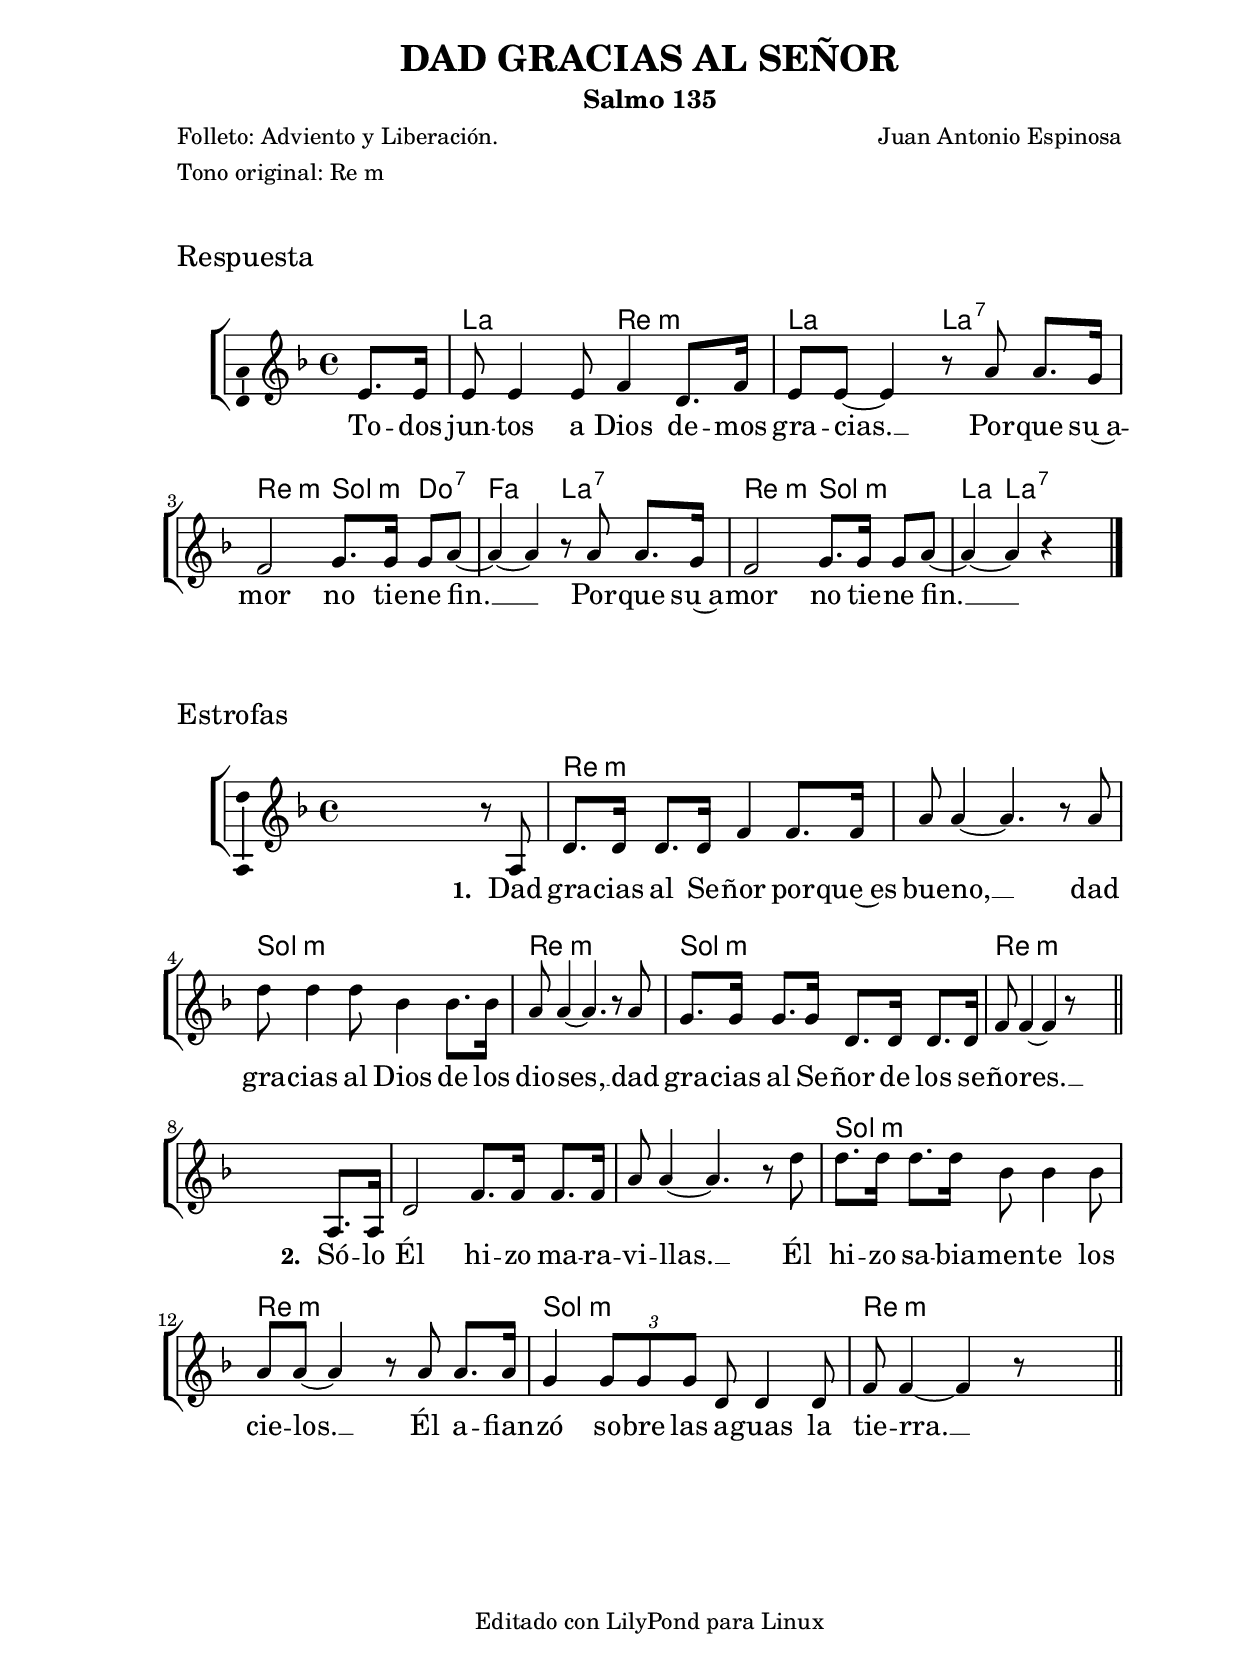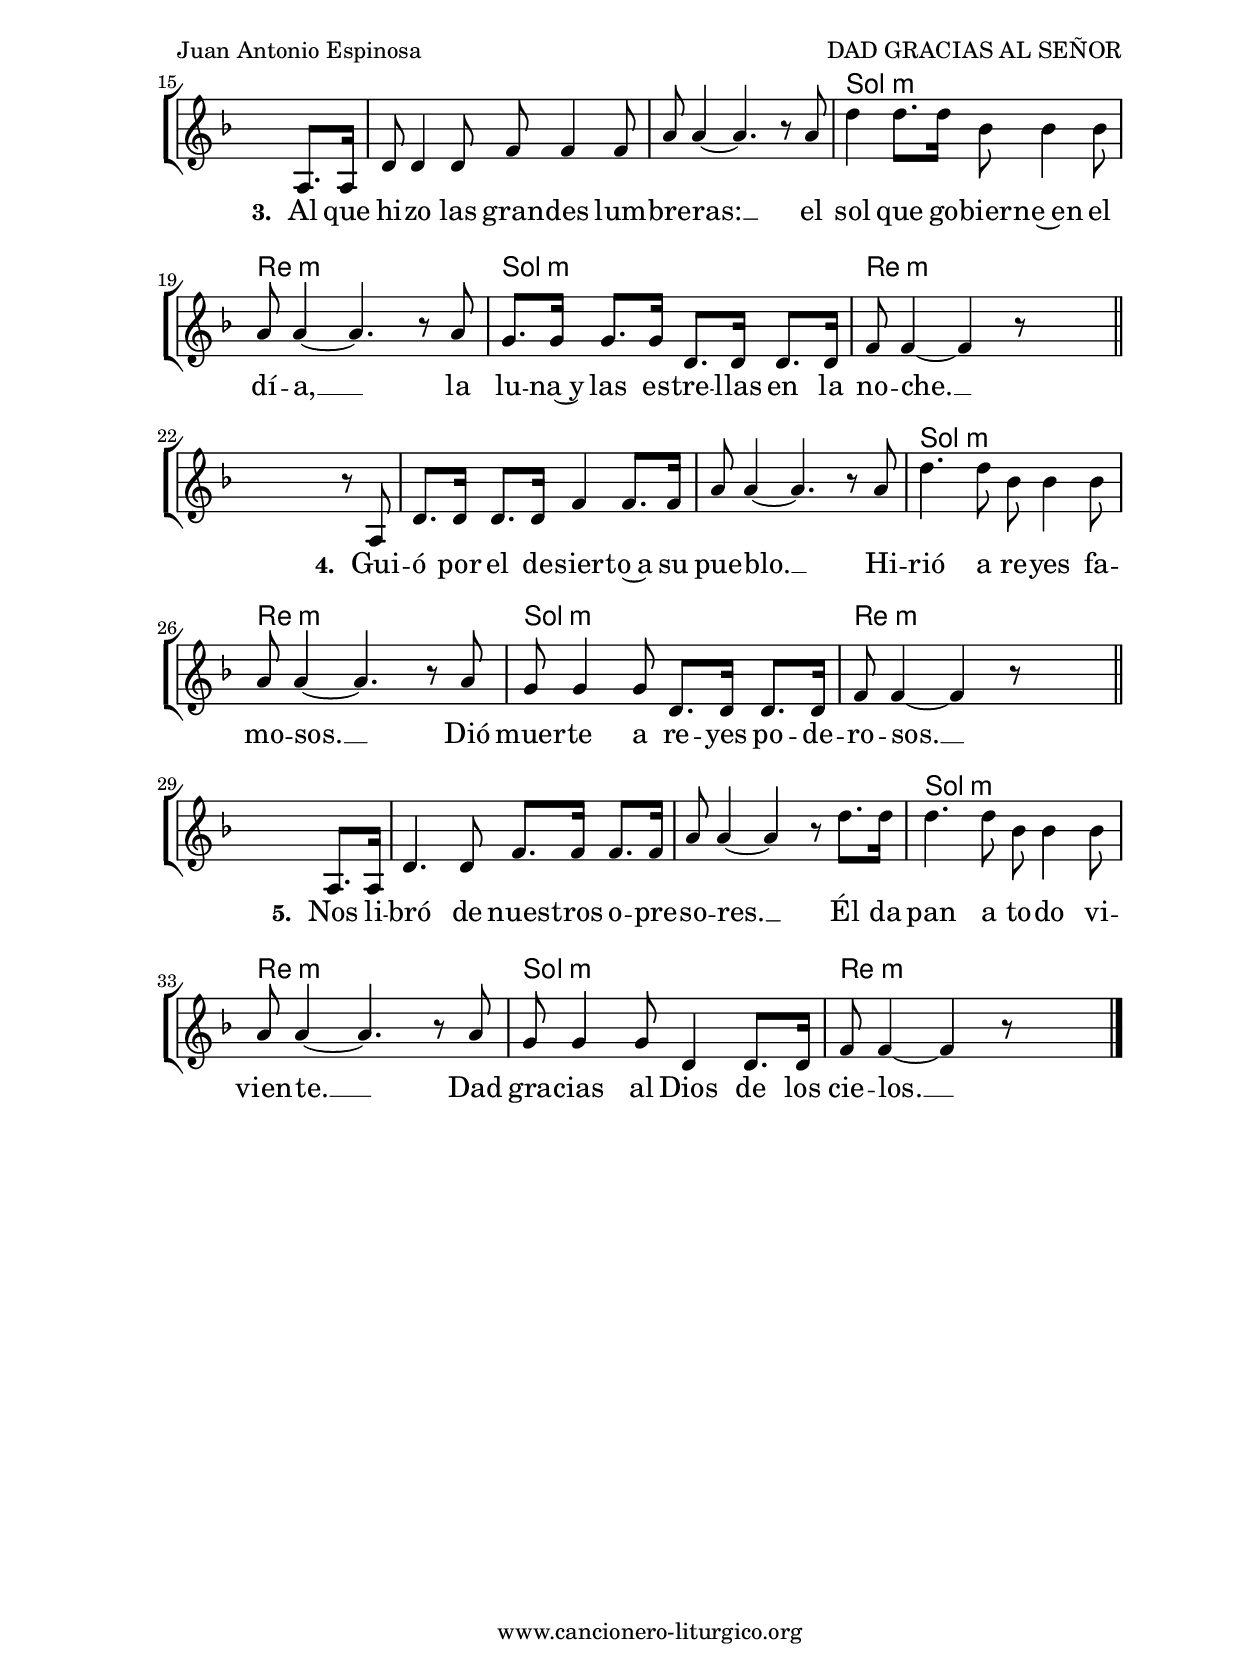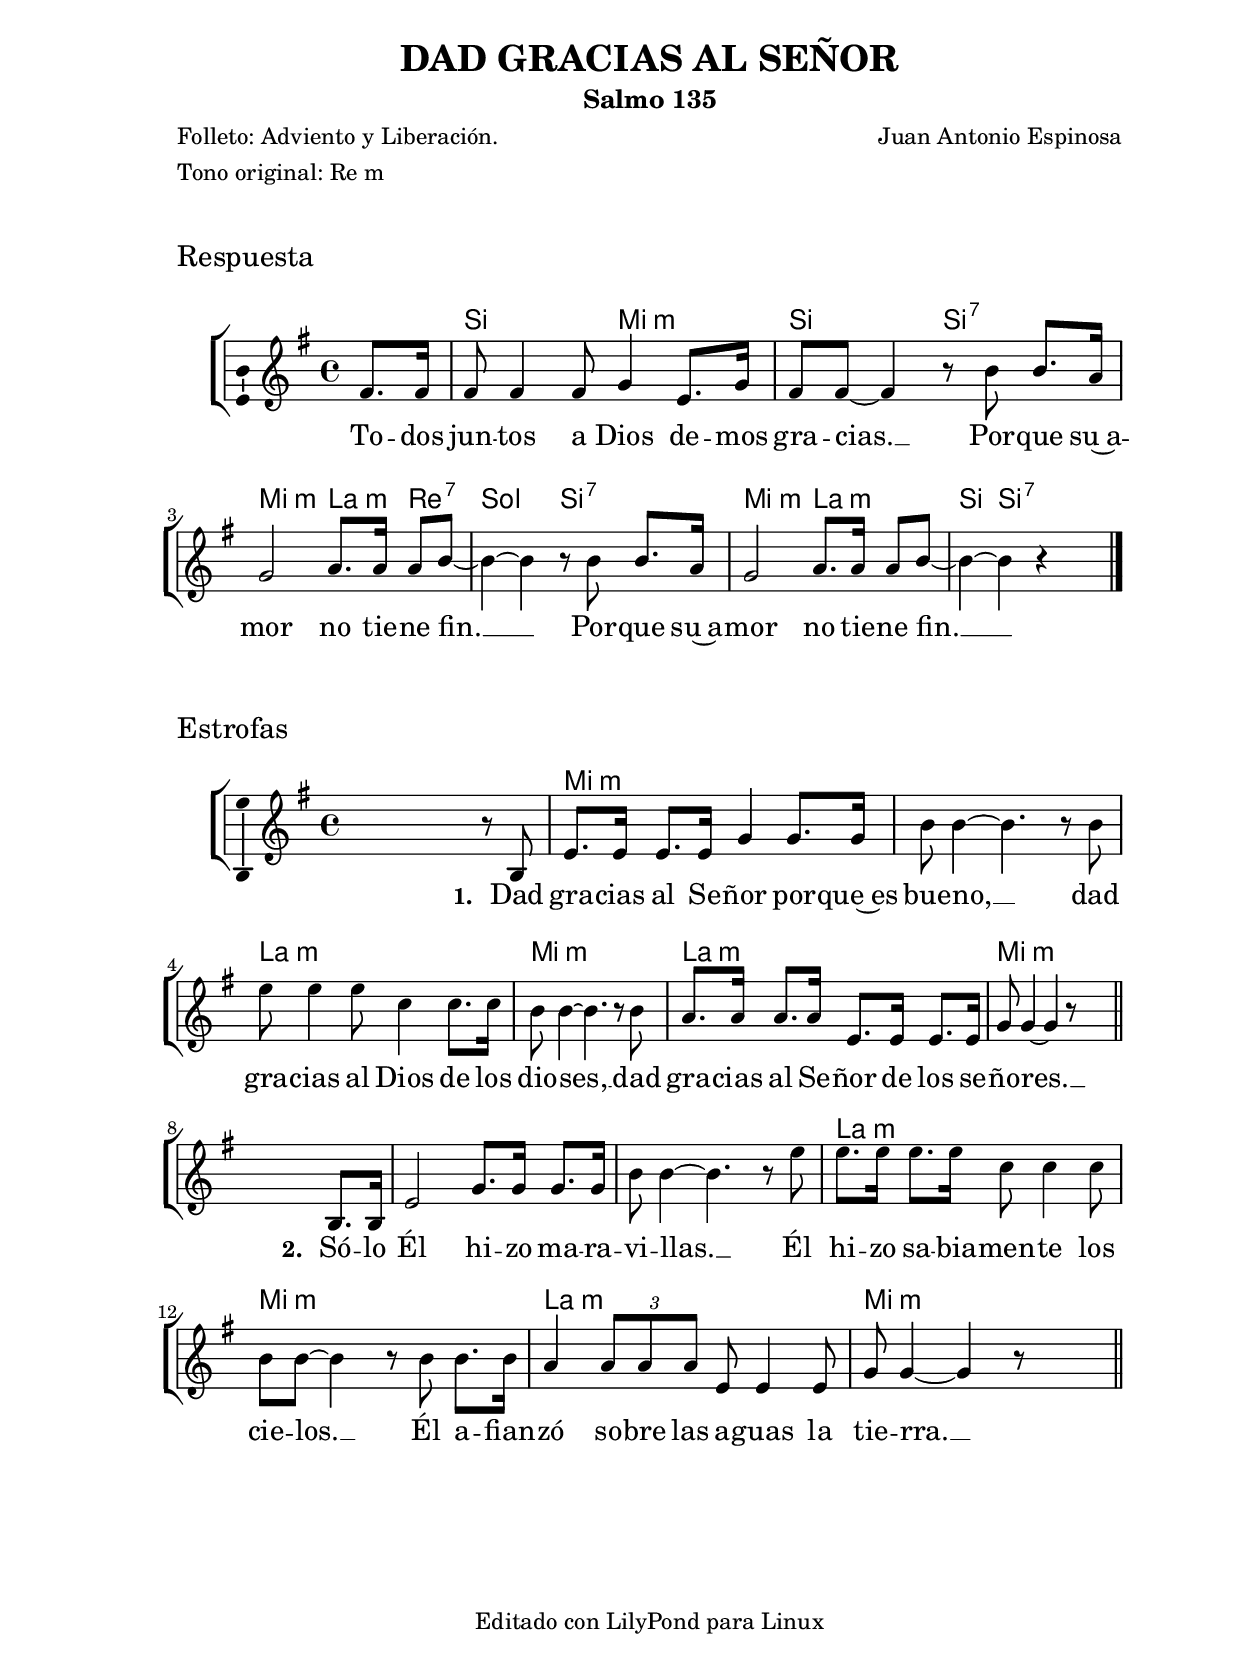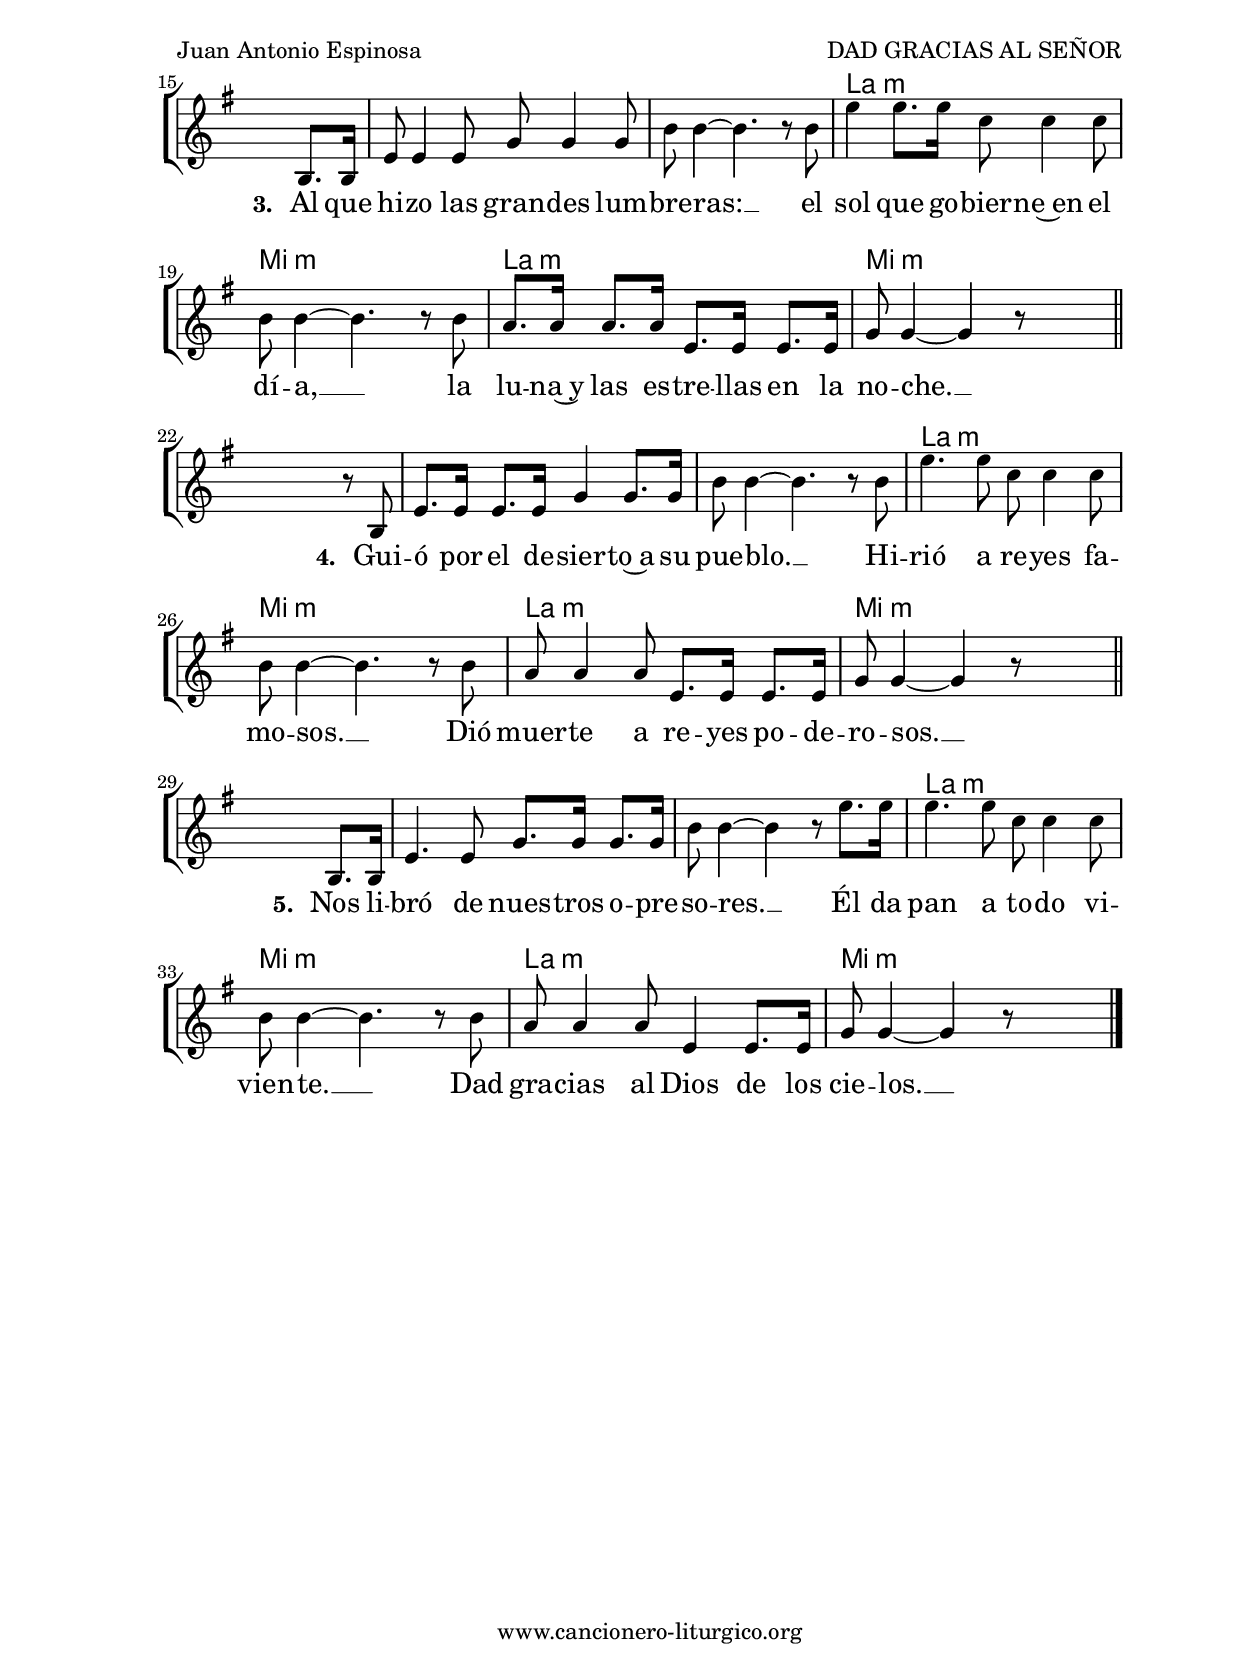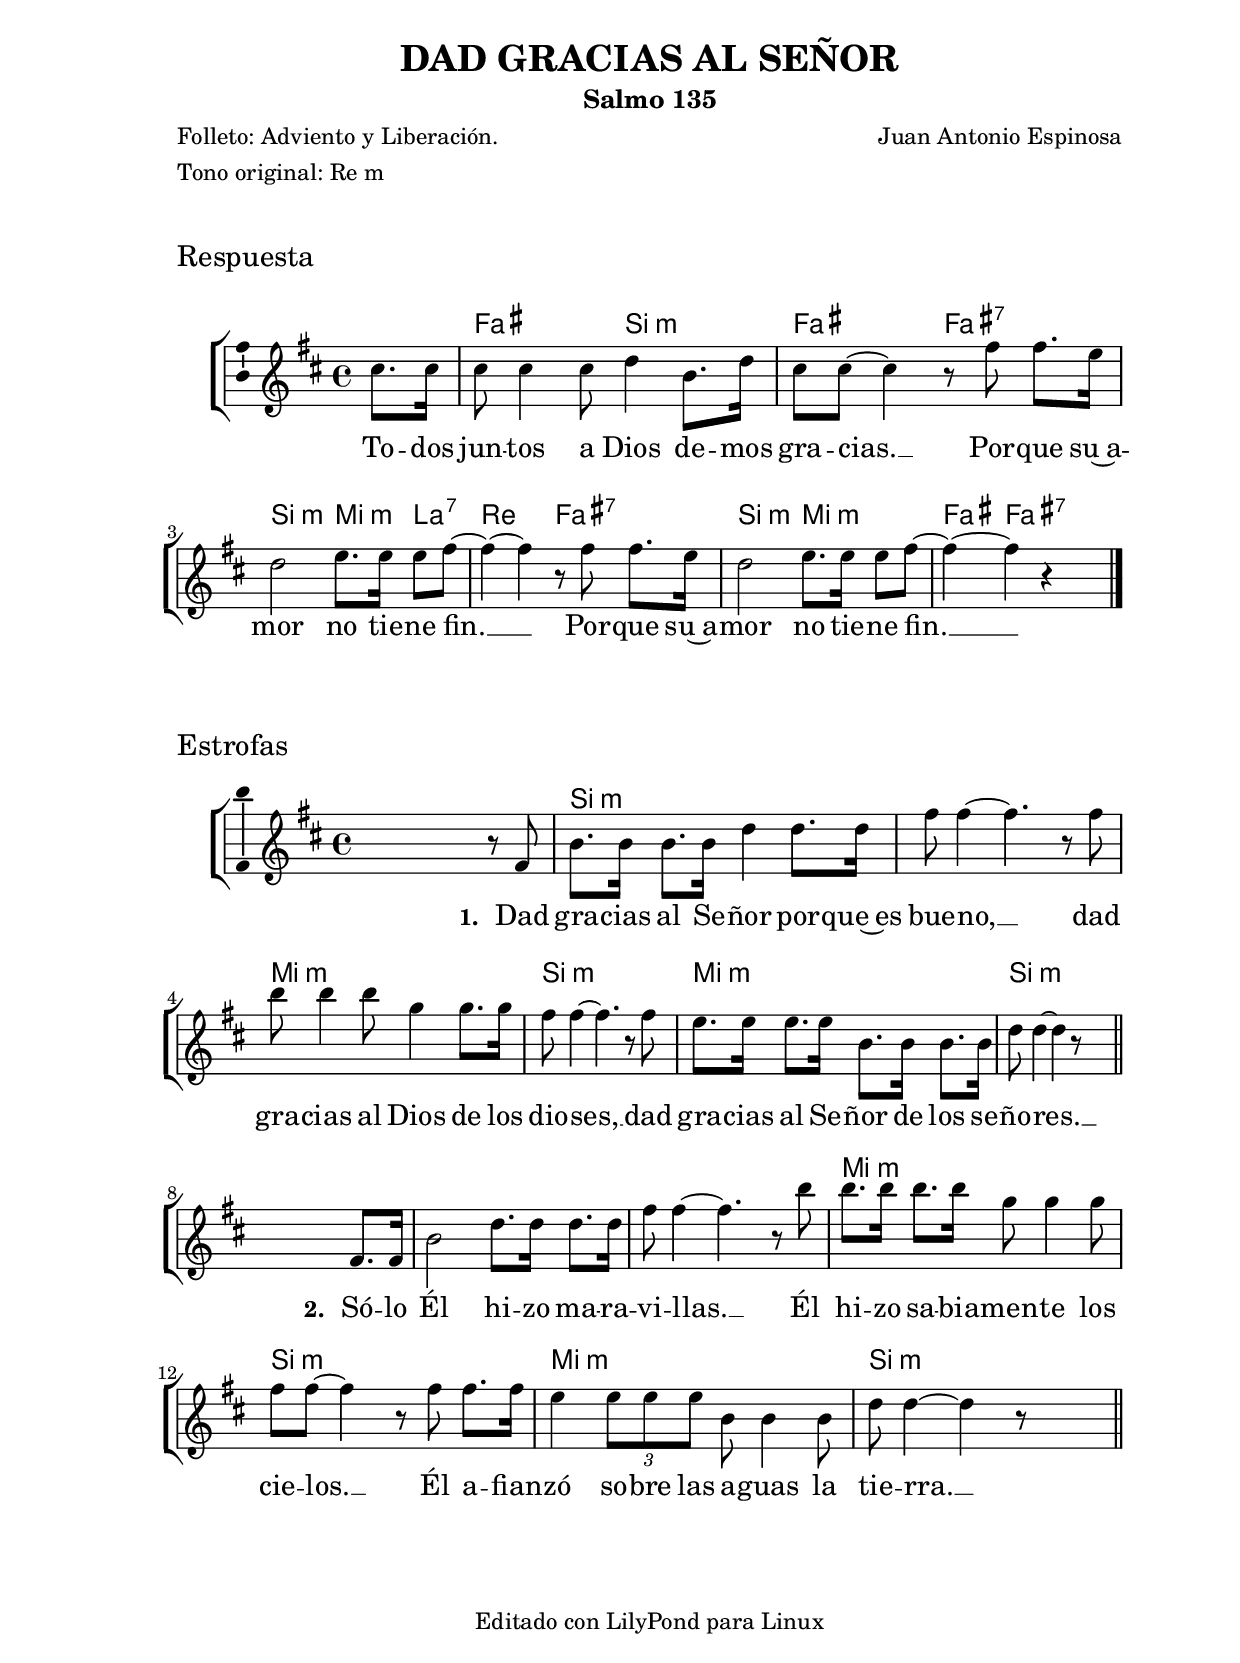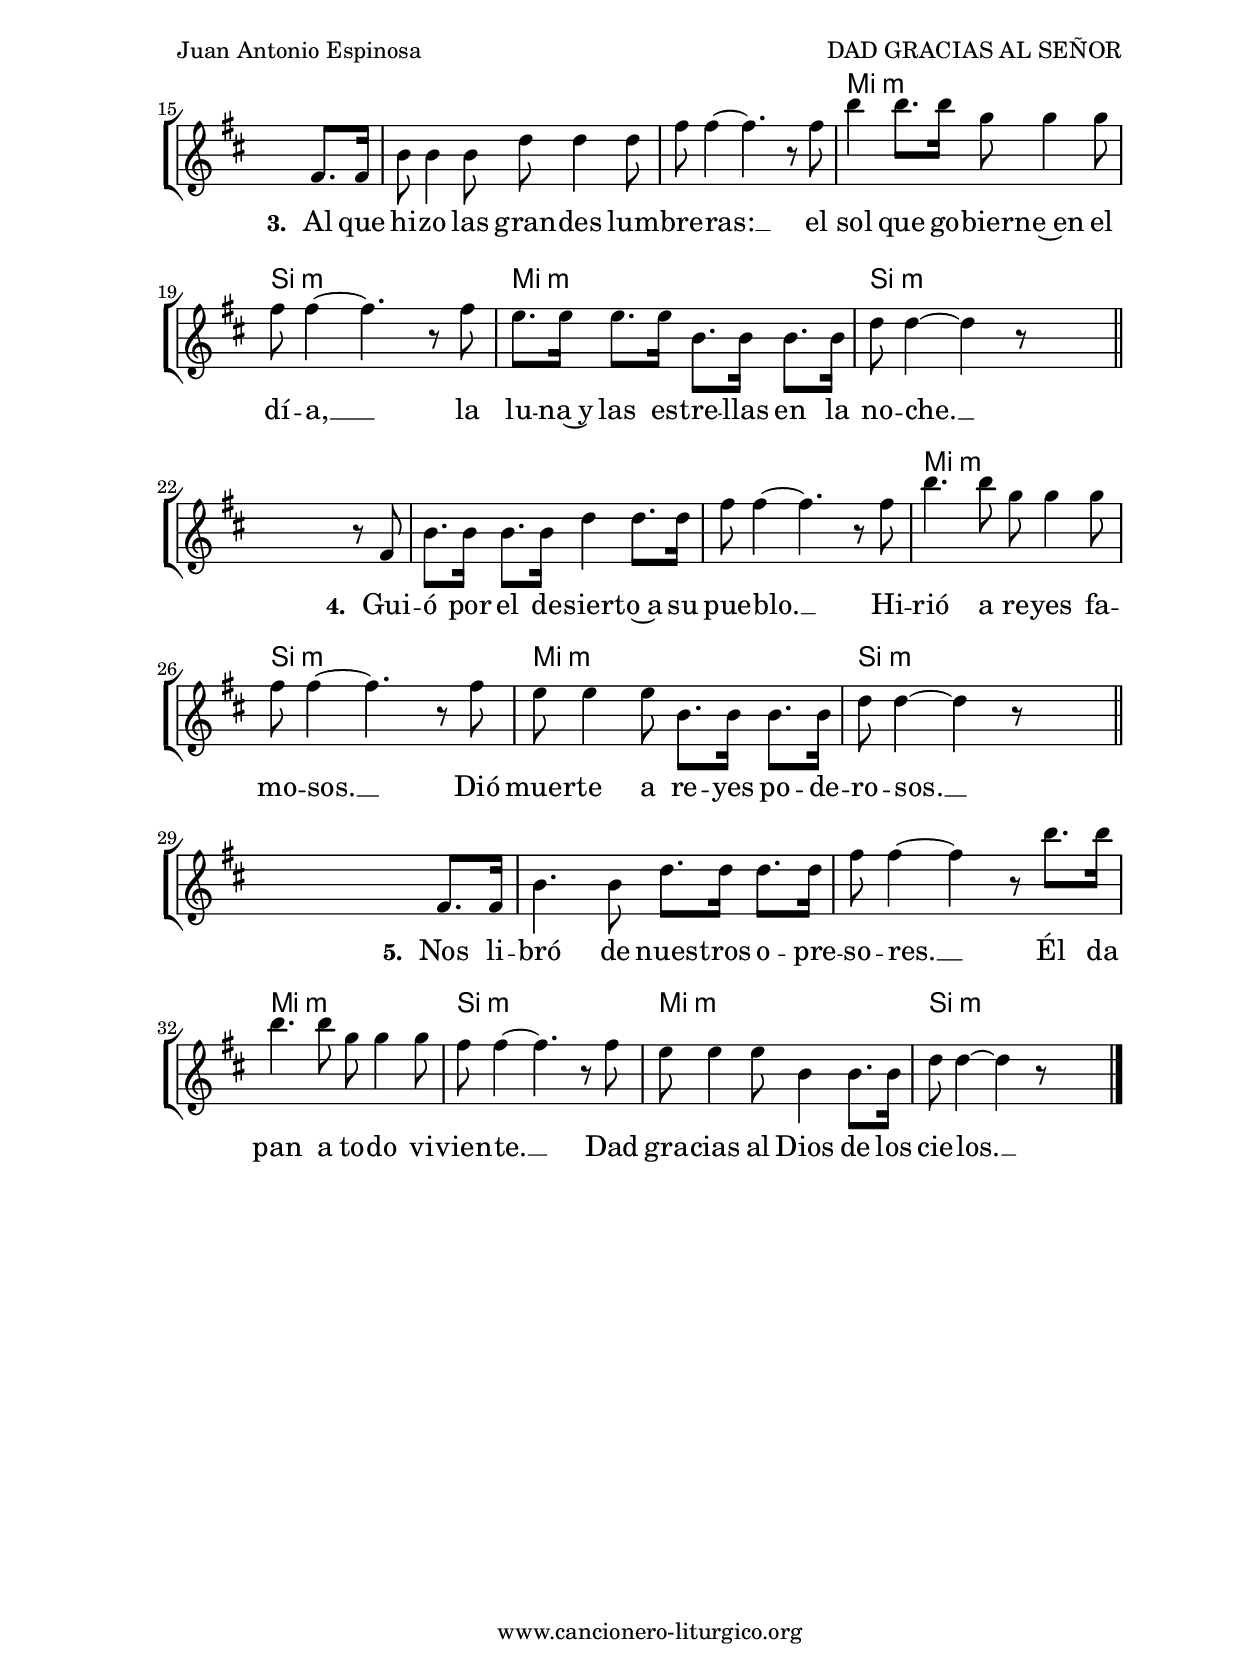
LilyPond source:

%
%para convertir .midi en .wav:
%timidity filename.midi -Ow -o finename.wav
%
%
%Para convertir de .wav a .mp3:
%lame -h -m j filename.wav
%
%
%para escuchar el midi:
%timidity nombrefichero.midi
%


%versión de lilypond para la que se ha escrito esta partitura:
\version "2.16.0"

	%Tamaño papel
	#(set-default-paper-size "a4")
	%Tamaño partitura
	#(set-global-staff-size 20)
	%No responde al pulsar sobre una nota
	#(ly:set-option 'point-and-click #f)

%parámetros del encabezamiento:
\header {
	title = "DAD GRACIAS AL SEÑOR"
	subtitle = "Salmo 135"
	composer = "Juan Antonio Espinosa"
	poet = "Folleto: Adviento y Liberación."
	meter = "Canciones de lucha y esperanza"
	meter = "Tono original: Re m"
	arranger = ""
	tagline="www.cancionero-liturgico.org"
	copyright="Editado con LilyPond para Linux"
	}

%parámetros asociados al papel:
\paper  {
	oddHeaderMarkup = \markup {\fill-line { \on-the-fly #not-first-page \fromproperty #'header:title \on-the-fly #not-first-page \fromproperty #'header:composer }}
	evenHeaderMarkup = \markup {\fill-line { \fromproperty #'header:composer \fromproperty #'header:title }}
	#(set-paper-size "a4")
	print-page-number = ##f
	first-page-number = 1
	print-first-page-number = ##f
	head-separation = 3.0 \cm
	top-margin = 2.0 \cm
	bottom-margin = 0.5\cm
	left-margin = 3.0 \cm
	line-width = 16.0 \cm 
	indent = 8\mm
	interscoreline = 2.\mm
	between-system-space = 15\mm
%	para que las partituras no llenen la hoja:
	ragged-bottom = ##t
%	idem para la última hoja:
	ragged-last-bottom = ##f
%	para que las partituras llenen el ancho del papel:
	ragged-last = ##f
	after-title-space = 2.5 \cm
%page-count=2
%system-count=8

	%Flexible Vertical Spacing
	markup-system-spacing =
	#'((basic-distance . 5) (minimum-distance . 3) (padding . 3))
	score-markup-spacing =
	#'((basic-distance . 15) (minimum-distance . 10) (padding . 3))
%	score-system-spacing =
%	#'((basic-distance . 15) (minimum-distance . 10) (padding . 5))
	system-system-spacing =
	#'((basic-distance . 5) (minimum-distance . 3) (padding . 3))
	markup-markup-spacing =
	#'((basic-distance . 20) (minimum-distance . 15) (padding . 3))
	last-bottom-spacing =
	#'((basic-distance . 5) (minimum-distance . 5) (padding . 3))
%	top-system-spacing =
%	#'((basic-distance . 10) (minimum-distance . 5) (padding . 3))
%	top-markup-spacing =
%	#'((basic-distance . 15) (minimum-distance . 10) (padding . 3))

	}


%parámetros que afectan a toda la partitura:
global =  {
	%clave de sol (G):
	\clef G
	%armadura:
%	\transpose e f
	\key d \minor
	\tempo 4=100
	\set Score.tempoHideNote = ##t
	}


%%%%%%%%%%%%%%%%%%%%%%%%%%%%%%%%%%%%%%%%%%%%%%%%%%%%%%%
%%%%%%%%%%%%%%%%%%%%%%%%%%%%%%%%%%%%%%%%%%%%%%%%%%%%%%%
%%%%%%%%%%%%%%%%%%%%%%%%%%%%%%%%%%%%%%%%%%%%%%%%%%%%%%%


acordesrespuno = {
	\italianChords
	\chordmode {
%%%	\transpose b c'
{

s4
a2 d:m a a:7 d:m g4:m c:7 f2 a:7 d:m g:m a4 a:7 s2

}
}
}

melodiarespuno = 
%%%	\transpose b c'
{
	\relative c'{

\time 4/4

\partial4 e8. e16
e8 e4 e8 f4 d8. f16
e8 e8~e4 r8 a8 a8. g16
f2 g8. g16 g8 a8~
a4~a r8 a8 a8. g16
f2 g8. g16 g8 a8~
a4~a r4 s4

\bar "|."
}
}


textorespuno = \lyricmode {

To -- dos jun -- tos a Dios de -- mos gra -- cias. __
Por -- que su~a -- mor no tie -- ne fin. __
Por -- que su~a -- mor no tie -- ne fin. __

	}

acordesrespunoStaff = \context ChordNames = acordesrespunoStaff <<
	\set chordChanges = ##t
	\acordesrespuno
	>>


vozrespunoStaff = \context Voice = vozrespunoStaff
\with {\consists "Ambitus_engraver"}
<<
%	\set Staff.instrumentName = ""
%	\set Staff.shortInstrumentName = ""
%	\set Staff.midiInstrument = #"clarinet"
%	\set Staff.midiInstrument = #"cello"
%	\set Staff.midiInstrument = #"flute"
	\set Staff.midiInstrument = #"electric guitar (jazz)"
%	\set Staff.midiInstrument = #"english horn"
%	\set Staff.midiInstrument = #"violin"
%	\set Staff.midiInstrument = #"glockenspiel"
	\set Staff.midiMinimumVolume = #0.7
	\set Staff.midiMaximumVolume = #0.9
	\global
	\melodiarespuno
	>>

textorespunoStaff = \context Lyrics = textorespunoStaff <<
	\lyricsto vozrespunoStaff \textorespuno
	>>


%%%%%%%%%%%%%%%%%%%%%%%%%%%%%%%%%%%%%%%%%%%%%%%%%%%%%%%
%%%%%%%%%%%%%%%%%%%%%%%%%%%%%%%%%%%%%%%%%%%%%%%%%%%%%%%
%%%%%%%%%%%%%%%%%%%%%%%%%%%%%%%%%%%%%%%%%%%%%%%%%%%%%%%


acordesrespest = {
	\italianChords
	\chordmode {
%%%	\transpose b c'
{

s1 d1:m d:m g:m d:m g:m d:m

s1 d1:m d:m g:m d:m g:m d:m

s1 d1:m d:m g:m d:m g:m d:m

s1 d1:m d:m g:m d:m g:m d:m

s1 d1:m d:m g:m d:m g:m d:m

}
}
}

melodiarespest = 
%%%	\transpose b c'
{
	\relative c'{

\time 4/4

s2 s4 r8 a8
d8. d16 d8. d16 f4 f8. f16
a8 a4~a4. r8 a8
d8 d4 d8 bes4 bes8. bes16
a8 a4~a4. r8 a8
g8. g16 g8. g16 d8. d16 d8. d16
f8 f4~f r8 s4

\break
\bar "||"

s2 s4 a,8. a16
d2 f8. f16 f8. f16
a8 a4~a4. r8 d8
d8. d16 d8. d16 bes8 bes4 bes8
a8 a8~a4 r8 a8 a8. a16
g4 \times 2/3 {g8 g8 g8} d8 d4 d8
f8 f4~f r8 s4

\break
\bar "||"

s2 s4 a,8. a16
d8 d4 d8 f8 f4 f8
a8 a4~a4. r8 a8
d4 d8. d16 bes8 bes4 bes8
a8 a4~a4. r8 a8
g8. g16 g8. g16 d8. d16 d8. d16
f8 f4~f r8 s4

\break
\bar "||"

s2 s4 r8 a,8
d8. d16 d8. d16 f4 f8. f16
a8 a4~a4. r8 a8
d4. d8 bes8 bes4 bes8
a8 a4~a4. r8 a8
g8 g4 g8 d8. d16 d8. d16
f8 f4~f r8 s4

\break
\bar "||"

s2 s4 a,8. a16
d4. d8 f8. f16 f8. f16
a8 a4~a4 r8 d8. d16
d4. d8 bes8 bes4 bes8
a8 a4~a4. r8 a8
g8 g4 g8 d4 d8. d16
f8 f4~f r8 s4

\bar "|."
}
}


textorespest = \lyricmode {

\set stanza =#"1. " Dad gra -- cias al Se -- ñor por -- que~es bue -- no, __
dad gra -- cias al Dios de los dio -- ses, __
dad gra -- cias al Se -- ñor de los se -- ño -- res. __

\set stanza =#"2. " Só -- lo Él hi -- zo ma -- ra -- vi -- llas. __
Él hi -- zo sa -- bia -- men -- te los cie -- los. __
Él a -- fian -- zó so -- bre las a -- guas la tie -- rra. __

\set stanza =#"3. " Al que hi -- zo las gran -- des lum -- bre -- ras: __
el sol que go -- bier -- ne~en el dí -- a, __
la lu -- na~y las es -- tre -- llas en la no -- che. __

\set stanza =#"4. " Gui -- ó por el de -- sier -- to~a su pue -- blo. __
Hi -- rió a re -- yes fa -- mo -- sos. __
Dió muer -- te a re -- yes po -- de -- ro -- sos. __

\set stanza =#"5. " Nos li -- bró de nues -- tros o -- pre -- so -- res. __
Él da pan a to -- do vi -- vien -- te. __
Dad gra -- cias al Dios de los cie -- los. __

	}

acordesrespestStaff = \context ChordNames = acordesrespestStaff <<
	\set chordChanges = ##t
	\acordesrespest
	>>


vozrespestStaff = \context Voice = vozrespestStaff
\with {\consists "Ambitus_engraver"}
<<
%	\set Staff.instrumentName = ""
%	\set Staff.shortInstrumentName = ""
%	\set Staff.midiInstrument = #"clarinet"
%	\set Staff.midiInstrument = #"cello"
%	\set Staff.midiInstrument = #"flute"
	\set Staff.midiInstrument = #"electric guitar (jazz)"
%	\set Staff.midiInstrument = #"english horn"
%	\set Staff.midiInstrument = #"violin"
%	\set Staff.midiInstrument = #"glockenspiel"
	\set Staff.midiMinimumVolume = #0.7
	\set Staff.midiMaximumVolume = #0.9
	\global
	\melodiarespest
	>>

textorespestStaff = \context Lyrics = textorespestStaff <<
	\lyricsto vozrespestStaff \textorespest
	>>


%%%%%%%%%%%%%%%%%%%%%%%%%%%%%%%%%%%%%%%%%%%%%%%%%%%%%%%
%%%%%%%%%%%%%%%%%%%%%%%%%%%%%%%%%%%%%%%%%%%%%%%%%%%%%%%
%%%%%%%%%%%%%%%%%%%%%%%%%%%%%%%%%%%%%%%%%%%%%%%%%%%%%%%


\book {
	\score {
		\context ChoirStaff {
			\override StaffGroup.SystemStartBracket #'collapse-height = #1
			\override Score.SystemStartBar #'collapse-height = #1
			<<
			\acordesrespunoStaff
			\vozrespunoStaff
			\textorespunoStaff
			>>
			}
		\layout {
	    		\context {
				\Lyrics
				\override LyricText #'font-size = #2
				}
	   		 \context {
				\Score
				\override StaffSymbol #'staff-space = #(magstep +3)
				}
			}
		\header{piece=\markup{\fontsize #2 "Respuesta"}}
		}
	\score {
		\context ChoirStaff {
			\override StaffGroup.SystemStartBracket #'collapse-height = #1
			\override Score.SystemStartBar #'collapse-height = #1
			<<
			\acordesrespestStaff
			\vozrespestStaff
			\textorespestStaff
			>>
			}
		\layout {
	    		\context {
				\Lyrics
				\override LyricText #'font-size = #2
				}
	   		 \context {
				\Score
				\override StaffSymbol #'staff-space = #(magstep +3)
				}
			}
		\header{piece=\markup{\fontsize #2 "Estrofas"}}
		}
	\score {
		\unfoldRepeats
		\context ChoirStaff {
			<<
			\acordesrespunoStaff
			\vozrespunoStaff
			>>
			<<
			\acordesrespestStaff
			\vozrespestStaff
			>>
			}
		\midi {
	  		\context {
	  			\Score
				tempoWholesPerMinute = #(ly:make-moment 70 4)
				}
			}
		}
	}

#(define output-suffix "C")
\book {
	\score {
		\context ChoirStaff {
			\override StaffGroup.SystemStartBracket #'collapse-height = #1
			\override Score.SystemStartBar #'collapse-height = #1
\transpose c d
			<<
			\acordesrespunoStaff
			\vozrespunoStaff
			\textorespunoStaff
			>>
			}
		\layout {
	    		\context {
				\Lyrics
				\override LyricText #'font-size = #2
				}
	   		 \context {
				\Score
				\override StaffSymbol #'staff-space = #(magstep +3)
				}
			}
		\header{piece=\markup{\fontsize #2 "Respuesta"}}
		}
	\score {
		\context ChoirStaff {
			\override StaffGroup.SystemStartBracket #'collapse-height = #1
			\override Score.SystemStartBar #'collapse-height = #1
\transpose c d
			<<
			\acordesrespestStaff
			\vozrespestStaff
			\textorespestStaff
			>>
			}
		\layout {
	    		\context {
				\Lyrics
				\override LyricText #'font-size = #2
				}
	   		 \context {
				\Score
				\override StaffSymbol #'staff-space = #(magstep +3)
				}
			}
		\header{piece=\markup{\fontsize #2 "Estrofas"}}
		}
	}

#(define output-suffix "S")
\book {
	\score {
		\context ChoirStaff {
			\override StaffGroup.SystemStartBracket #'collapse-height = #1
			\override Score.SystemStartBar #'collapse-height = #1
\transpose c a
			<<
			\acordesrespunoStaff
			\vozrespunoStaff
			\textorespunoStaff
			>>
			}
		\layout {
	    		\context {
				\Lyrics
				\override LyricText #'font-size = #2
				}
	   		 \context {
				\Score
				\override StaffSymbol #'staff-space = #(magstep +3)
				}
			}
		\header{piece=\markup{\fontsize #2 "Respuesta"}}
		}
	\score {
		\context ChoirStaff {
			\override StaffGroup.SystemStartBracket #'collapse-height = #1
			\override Score.SystemStartBar #'collapse-height = #1
\transpose c a
			<<
			\acordesrespestStaff
			\vozrespestStaff
			\textorespestStaff
			>>
			}
		\layout {
	    		\context {
				\Lyrics
				\override LyricText #'font-size = #2
				}
	   		 \context {
				\Score
				\override StaffSymbol #'staff-space = #(magstep +3)
				}
			}
		\header{piece=\markup{\fontsize #2 "Estrofas"}}
		}
	}



